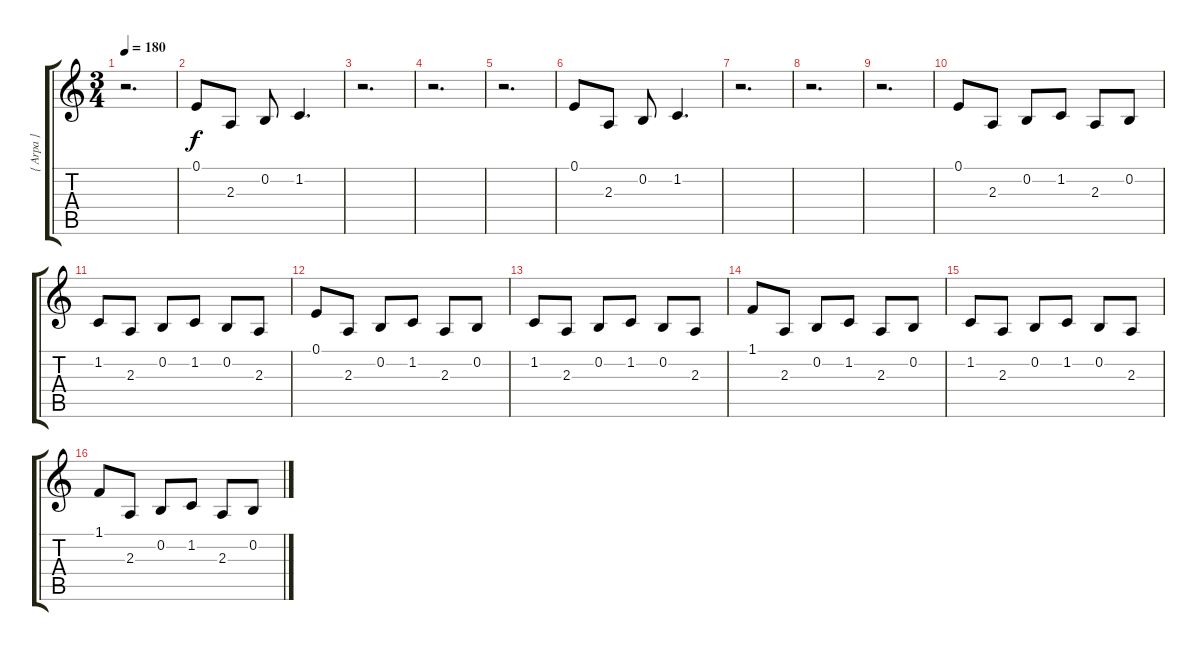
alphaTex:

\track ("{ Arpa }" "{ Arpa }") {instrument orchestralharp}
\staff {score tabs}
\tuning (E4 B3 G3 D3 A2 E2) {hide}
\ts (3 4)
\tempo 180
\clef g2
\ks c
r.2{d dy f} |
0.1.8 2.3.8 0.2.8 1.2.4{d} |
r.2{d} |
r.2{d} |
r.2{d} |
0.1.8 2.3.8 0.2.8 1.2.4{d} |
r.2{d} |
r.2{d} |
r.2{d} |
0.1.8 2.3.8 0.2.8 1.2.8 2.3.8 0.2.8 |
1.2.8 2.3.8 0.2.8 1.2.8 0.2.8 2.3.8 |
0.1.8 2.3.8 0.2.8 1.2.8 2.3.8 0.2.8 |
1.2.8 2.3.8 0.2.8 1.2.8 0.2.8 2.3.8 |
1.1.8 2.3.8 0.2.8 1.2.8 2.3.8 0.2.8 |
1.2.8 2.3.8 0.2.8 1.2.8 0.2.8 2.3.8 |
1.1.8 2.3.8 0.2.8 1.2.8 2.3.8 0.2.8
